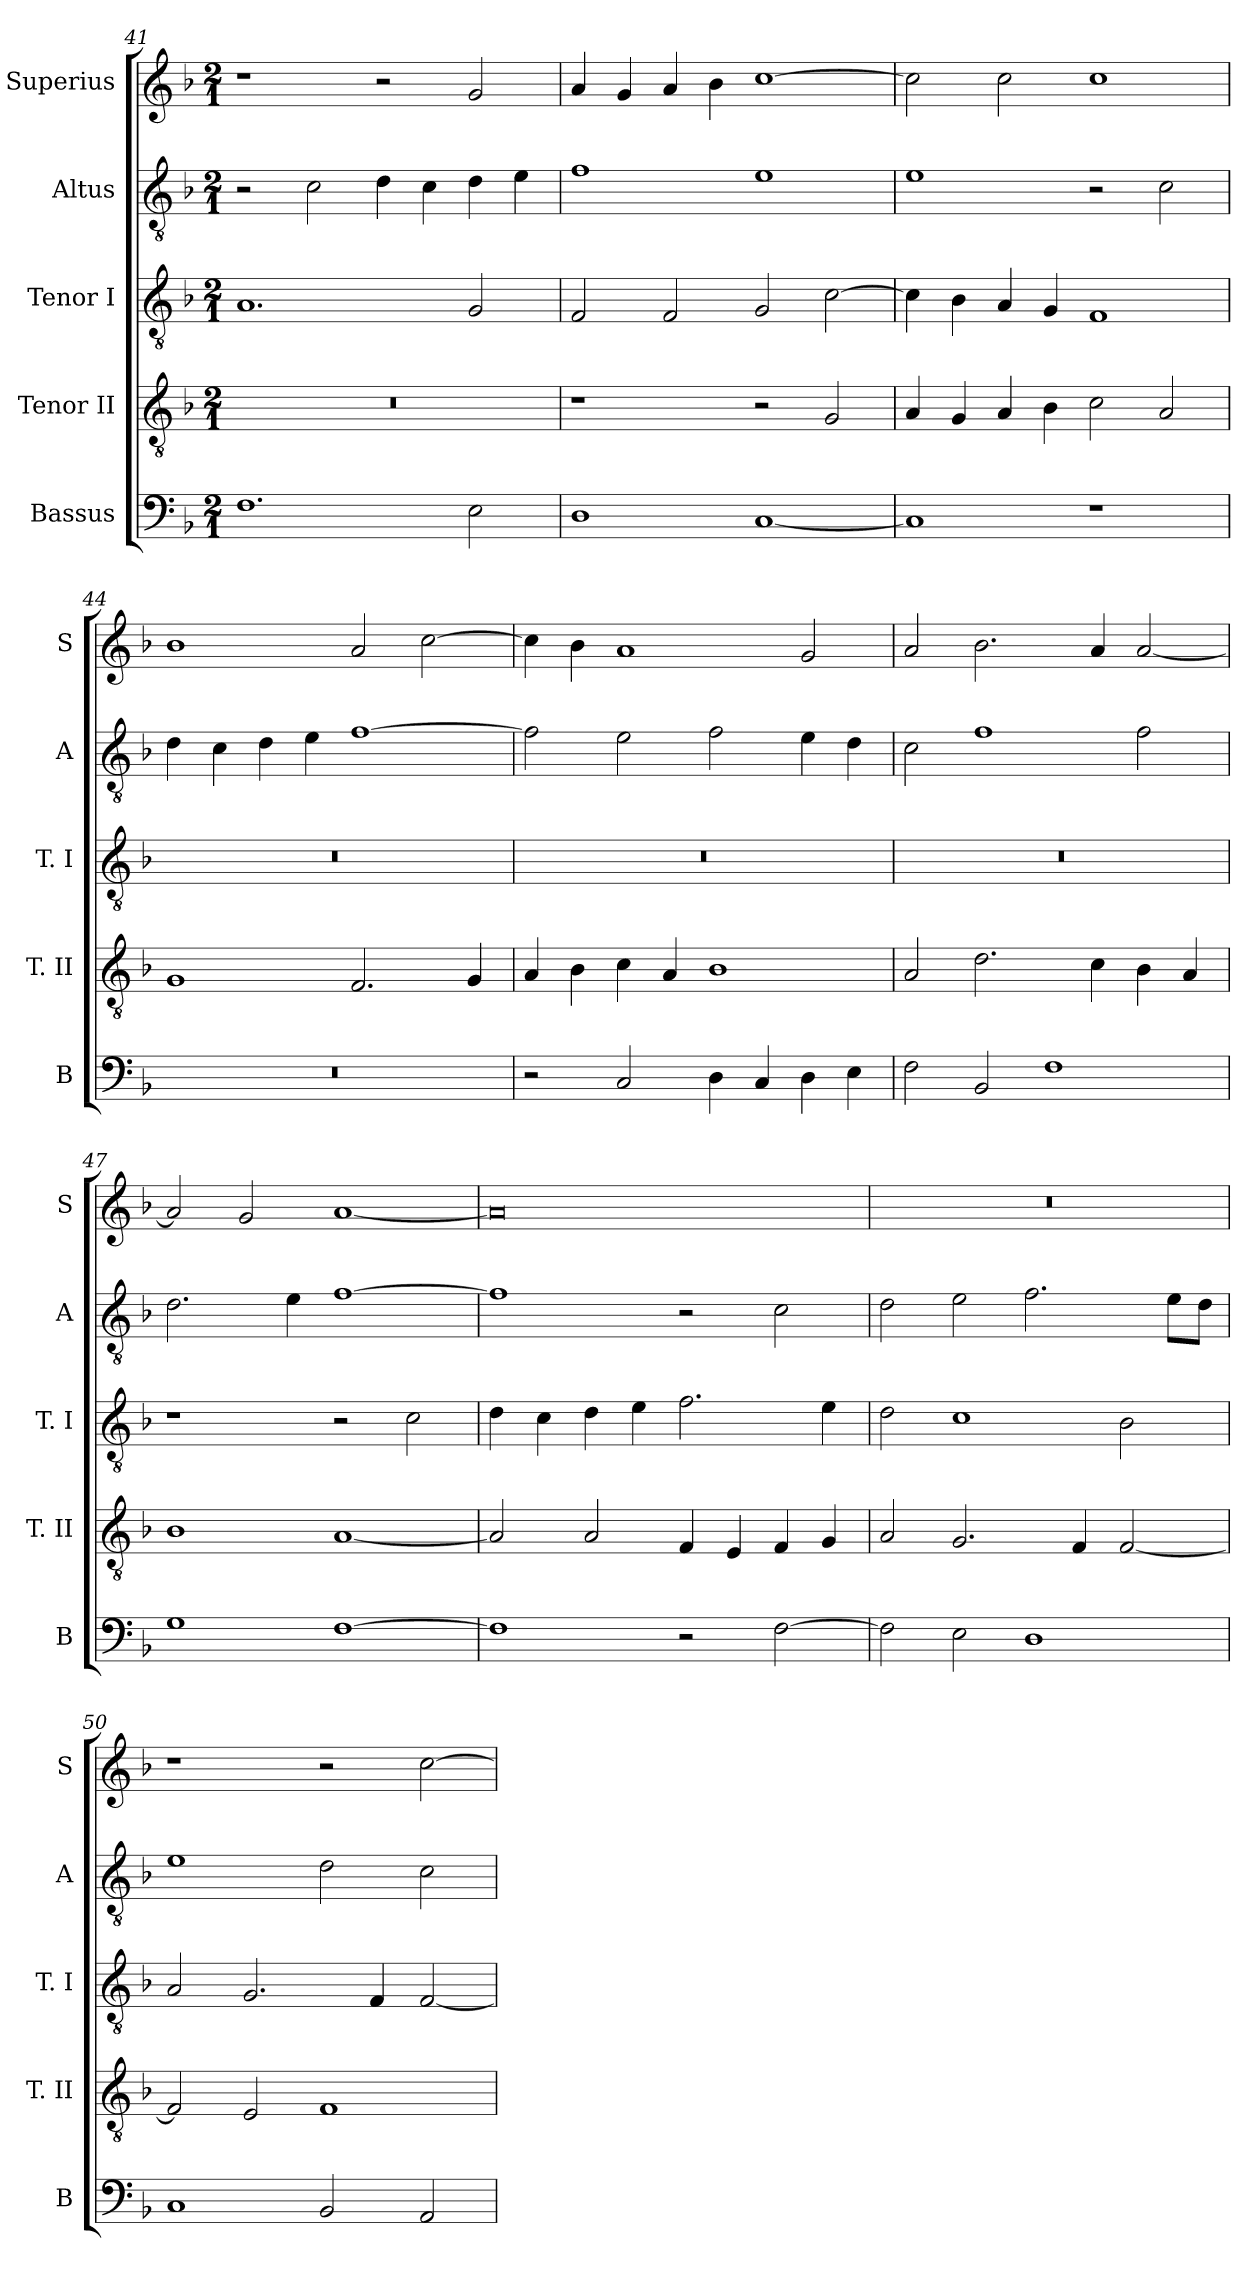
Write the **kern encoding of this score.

**kern	**kern	**kern	**kern	**kern
*part5	*part4	*part3	*part2	*part1
*staff5	*staff4	*staff3	*staff2	*staff1
*I"Bassus	*I"Tenor II	*I"Tenor I	*I"Altus	*I"Superius
*I'B	*I'T. II	*I'T. I	*I'A	*I'S
*clefF4	*clefGv2	*clefGv2	*clefGv2	*clefG2
*k[b-]	*k[b-]	*k[b-]	*k[b-]	*k[b-]
*F:	*F:	*F:	*F:	*F:
*M2/1	*M2/1	*M2/1	*M2/1	*M2/1
=41	=41	=41	=41	=41
1.F	0r	1.A	2r	1r
.	.	.	2c	.
.	.	.	4d	2r
.	.	.	4c	.
2E	.	2G	4d	2g
.	.	.	4e	.
=42	=42	=42	=42	=42
1D	1r	2F	1f	4a
.	.	.	.	4g
.	.	2F	.	4a
.	.	.	.	4b-
[1C	2r	2G	1e	[1cc
.	2G	[2c	.	.
=43	=43	=43	=43	=43
1C]	4A	4c]	1e	2cc]
.	4G	4B-	.	.
.	4A	4A	.	2cc
.	4B-	4G	.	.
1r	2c	1F	2r	1cc
.	2A	.	2c	.
=44	=44	=44	=44	=44
0r	1G	0r	4d	1b-
.	.	.	4c	.
.	.	.	4d	.
.	.	.	4e	.
.	2.F	.	[1f	2a
.	.	.	.	[2cc
.	4G	.	.	.
=45	=45	=45	=45	=45
2r	4A	0r	2f]	4cc]
.	4B-	.	.	4b-
2C	4c	.	2e	1a
.	4A	.	.	.
4D	1B-	.	2f	.
4C	.	.	.	.
4D	.	.	4e	2g
4E	.	.	4d	.
=46	=46	=46	=46	=46
2F	2A	0r	2c	2a
2BB-	2.d	.	1f	2.b-
1F	.	.	.	.
.	4c	.	.	4a
.	4B-	.	2f	[2a
.	4A	.	.	.
=47	=47	=47	=47	=47
1G	1B-	1r	2.d	2a]
.	.	.	.	2g
.	.	.	4e	.
[1F	[1A	2r	[1f	[1a
.	.	2c	.	.
=48	=48	=48	=48	=48
1F]	2A]	4d	1f]	0a]
.	.	4c	.	.
.	2A	4d	.	.
.	.	4e	.	.
2r	4F	2.f	2r	.
.	4E	.	.	.
[2F	4F	.	2c	.
.	4G	4e	.	.
=49	=49	=49	=49	=49
2F]	2A	2d	2d	0r
2E	2.G	1c	2e	.
1D	.	.	2.f	.
.	4F	.	.	.
.	[2F	2B-	.	.
.	.	.	8eL	.
.	.	.	8dJ	.
=50	=50	=50	=50	=50
1C	2F]	2A	1e	1r
.	2E	2.G	.	.
2BB-	1F	.	2d	2r
.	.	4F	.	.
2AA	.	[2F	2c	[2cc
=	=	=	=	=
*-	*-	*-	*-	*-
